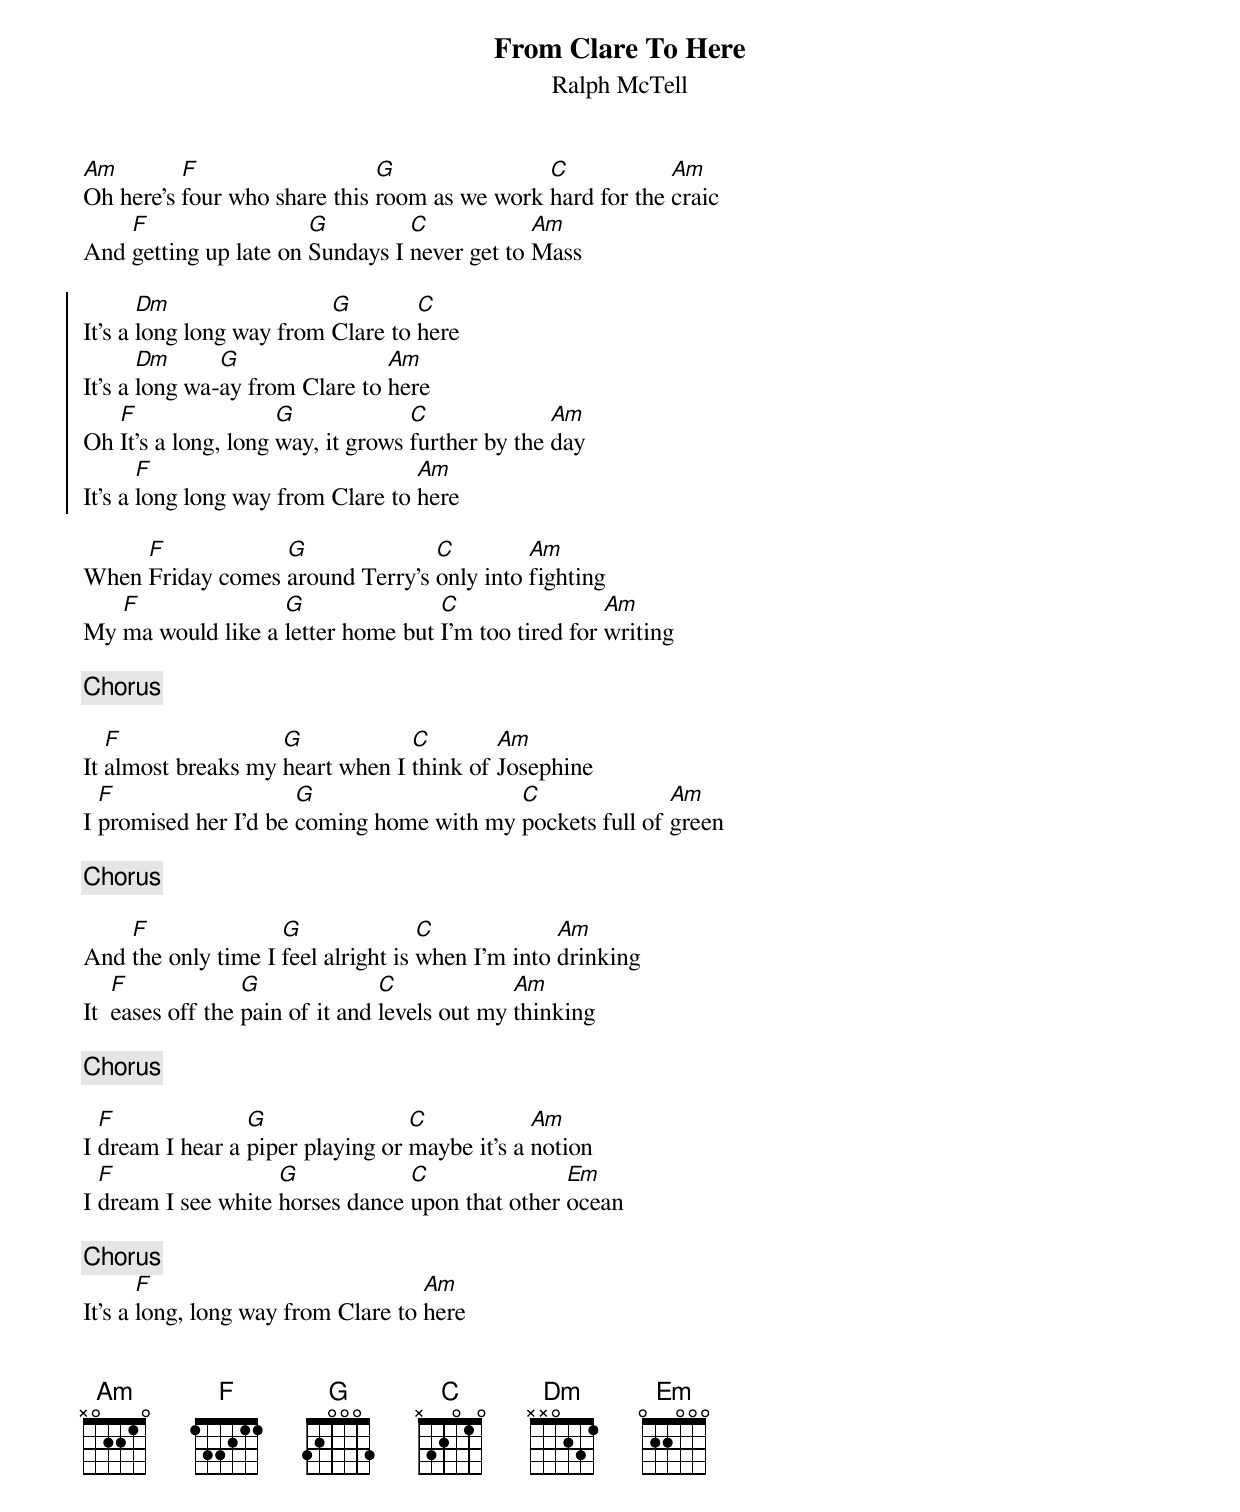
{title: From Clare To Here}
{subtitle: Ralph McTell}

[Am]Oh here's [F]four who share this [G]room as we work [C]hard for the [Am]craic
And [F]getting up late on [G]Sundays I [C]never get to [Am]Mass

{soc}
It's a [Dm]long long way from [G]Clare to [C]here
It's a [Dm]long wa-[G]ay from Clare to [Am]here
Oh [F]It's a long, long [G]way, it grows [C]further by the [Am]day
It's a [F]long long way from Clare to [Am]here
{eoc}

When [F]Friday comes [G]around Terry's [C]only into [Am]fighting
My [F]ma would like a [G]letter home but [C]I'm too tired for [Am]writing

{c:Chorus}

It [F]almost breaks my [G]heart when I [C]think of [Am]Josephine
I [F]promised her I'd be [G]coming home with my [C]pockets full of [Am]green

{c:Chorus}

And [F]the only time I [G]feel alright is [C]when I'm into [Am]drinking
It  [F]eases off the [G]pain of it and [C]levels out my [Am]thinking

{c:Chorus}

I [F]dream I hear a [G]piper playing or [C]maybe it's a [Am]notion
I [F]dream I see white [G]horses dance [C]upon that other [Em]ocean

{c:Chorus}
It's a [F]long, long way from Clare to [Am]here

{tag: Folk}
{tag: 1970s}

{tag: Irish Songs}
